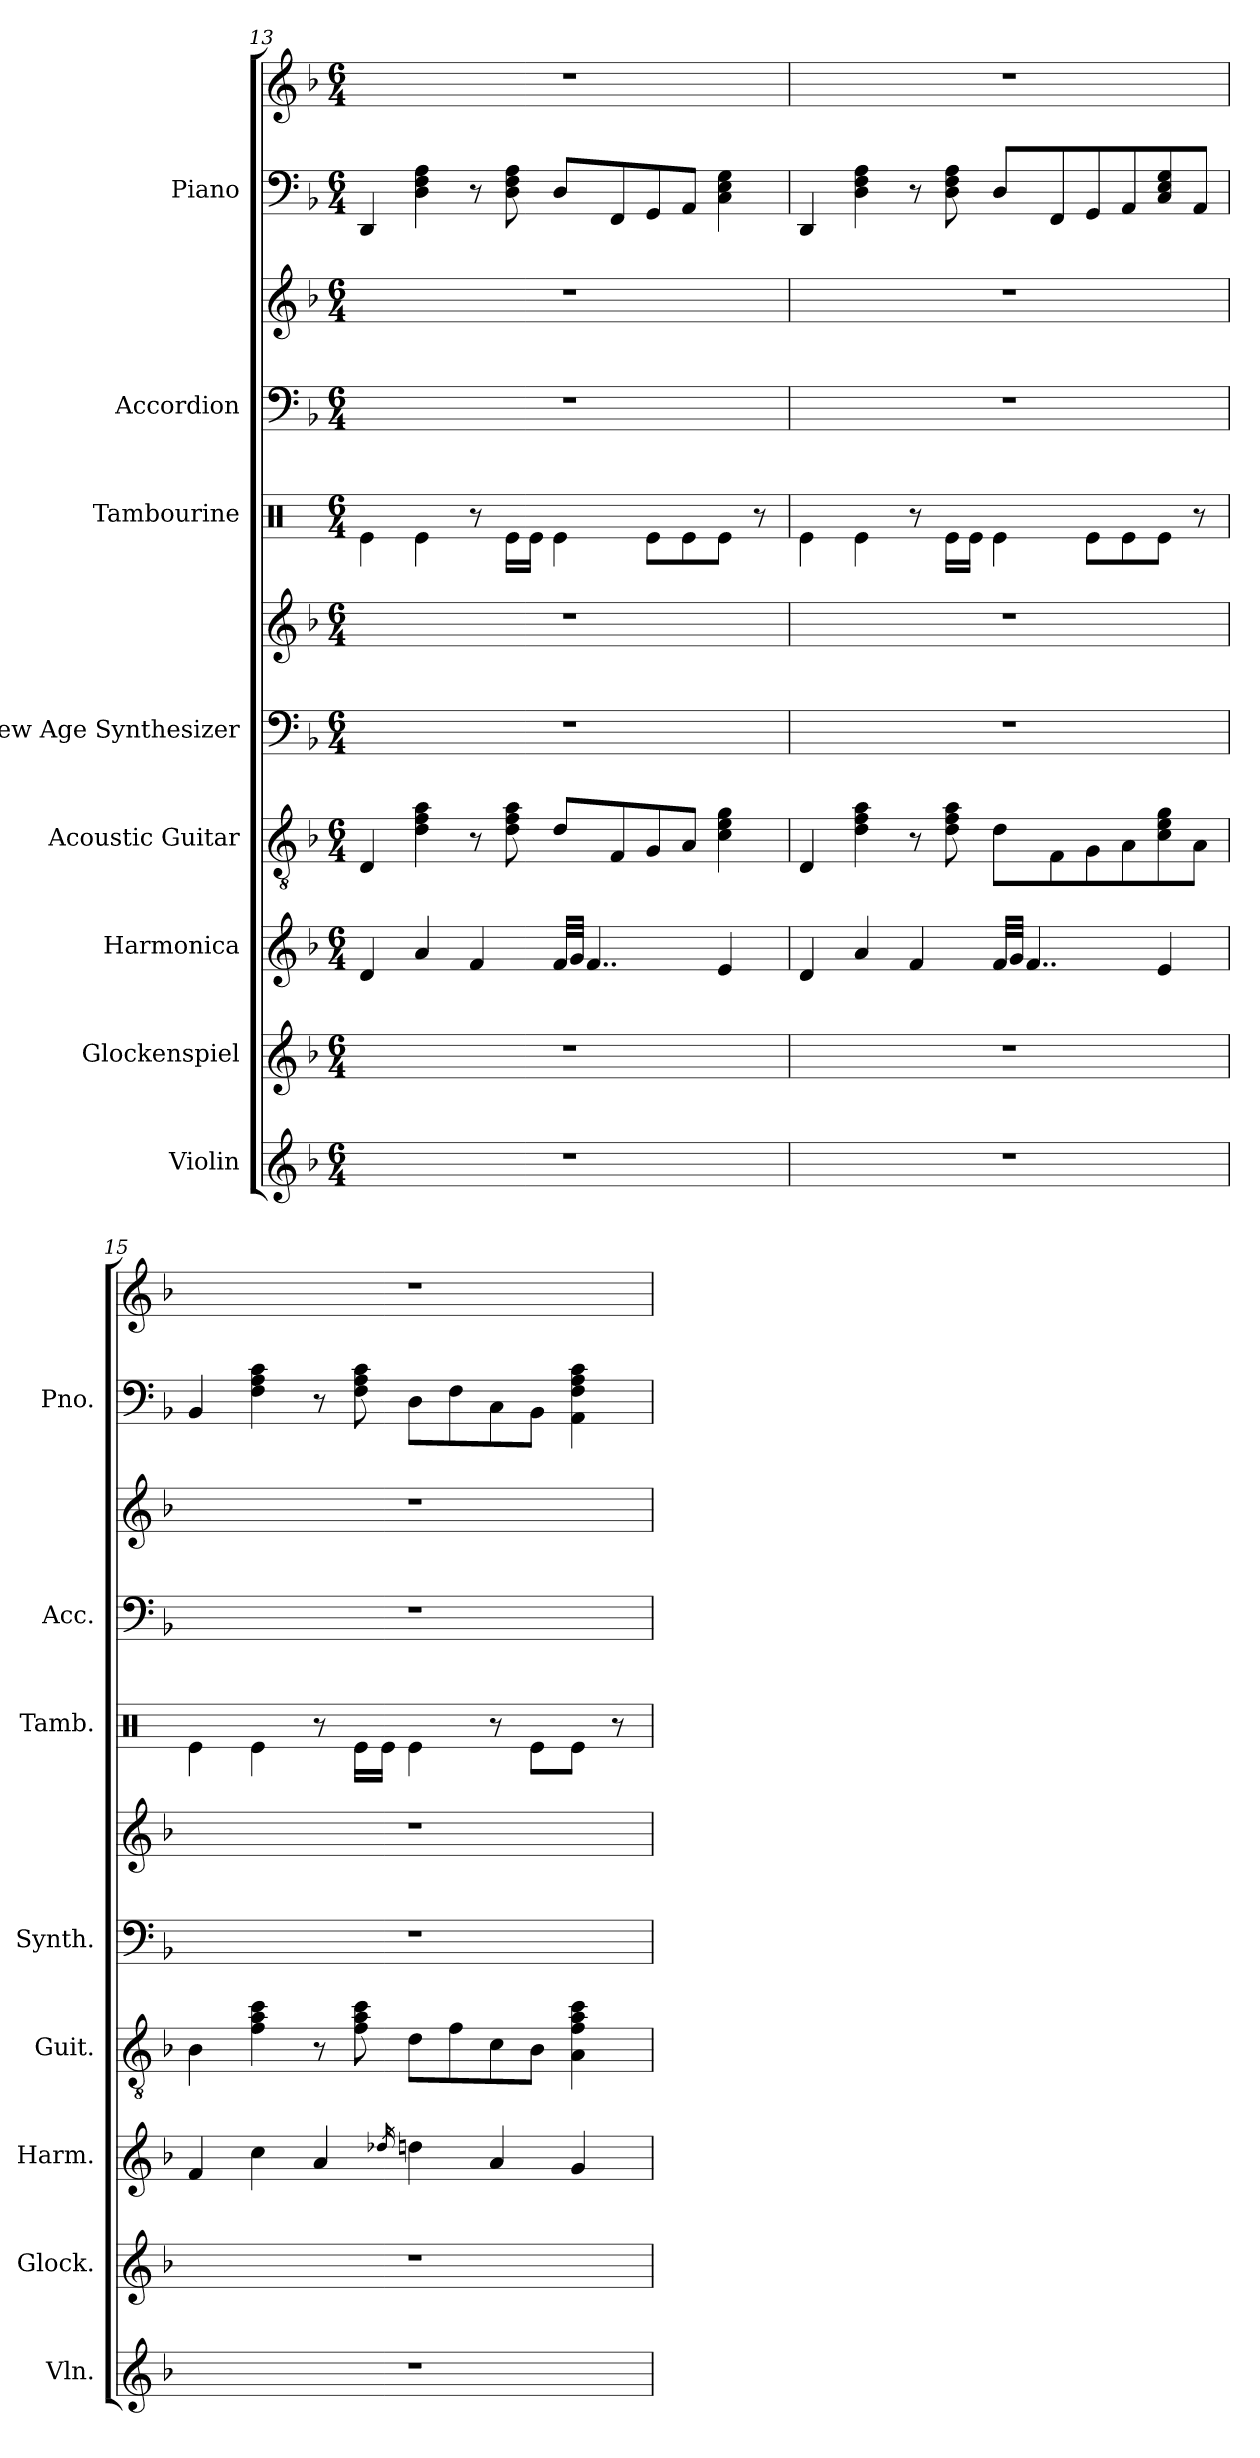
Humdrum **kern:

**kern	**kern	**kern	**kern	**kern	**kern	**kern	**kern	**kern	**kern	**kern
*part8	*part7	*part6	*part5	*part4	*part4	*part3	*part2	*part2	*part1	*part1
*staff11	*staff10	*staff9	*staff8	*staff7	*staff6	*staff5	*staff4	*staff3	*staff2	*staff1
*I"Violin	*I"Glockenspiel	*I"Harmonica	*I"Acoustic Guitar	*I"New Age Synthesizer	*	*I"Tambourine	*I"Accordion	*	*I"Piano	*
*I'Vln.	*I'Glock.	*I'Harm.	*I'Guit.	*I'Synth.	*	*I'Tamb.	*I'Acc.	*	*I'Pno.	*
!!LO:PB:g=z
*clefG2	*clefG2	*clefG2	*clefGv2	*clefF4	*clefG2	*clefX	*clefF4	*clefG2	*clefF4	*clefG2
*	*ITrd-14c-24	*	*	*	*	*	*	*	*	*
*k[b-]	*k[b-]	*k[b-]	*k[b-]	*k[b-]	*k[b-]	*k[]	*k[b-]	*k[b-]	*k[b-]	*k[b-]
*M6/4	*M6/4	*M6/4	*M6/4	*M6/4	*M6/4	*M6/4	*M6/4	*M6/4	*M6/4	*M6/4
=13	=13	=13	=13	=13	=13	=13	=13	=13	=13	=13
1.r	1.r	4d/	4D/	1.r	1.r	4Re\	1.r	1.r	4DD/	1.r
.	.	4a/	4d\ 4f\ 4a\	.	.	4Re\	.	.	4D\ 4F\ 4A\	.
.	.	4f/	8r	.	.	8r	.	.	8r	.
.	.	.	8d\ 8f\ 8a\	.	.	16Re\LL	.	.	8D\ 8F\ 8A\	.
.	.	.	.	.	.	16Re\JJ	.	.	.	.
.	.	32f/LLL	8d/L	.	.	4Re\	.	.	8D/L	.
.	.	32g/JJJ	.	.	.	.	.	.	.	.
.	.	4..f/	.	.	.	.	.	.	.	.
.	.	.	8F/	.	.	.	.	.	8FF/	.
.	.	.	8G/	.	.	8Re\L	.	.	8GG/	.
.	.	.	8A/J	.	.	8Re\	.	.	8AA/J	.
.	.	4e/	4c\ 4e\ 4g\	.	.	8Re\J	.	.	4C\ 4E\ 4G\	.
.	.	.	.	.	.	8r	.	.	.	.
=14	=14	=14	=14	=14	=14	=14	=14	=14	=14	=14
1.r	1.r	4d/	4D/	1.r	1.r	4Re\	1.r	1.r	4DD/	1.r
.	.	4a/	4d\ 4f\ 4a\	.	.	4Re\	.	.	4D\ 4F\ 4A\	.
.	.	4f/	8r	.	.	8r	.	.	8r	.
.	.	.	8d\ 8f\ 8a\	.	.	16Re\LL	.	.	8D\ 8F\ 8A\	.
.	.	.	.	.	.	16Re\JJ	.	.	.	.
.	.	32f/LLL	8d\L	.	.	4Re\	.	.	8D/L	.
.	.	32g/JJJ	.	.	.	.	.	.	.	.
.	.	4..f/	.	.	.	.	.	.	.	.
.	.	.	8F\	.	.	.	.	.	8FF/	.
.	.	.	8G\	.	.	8Re\L	.	.	8GG/	.
.	.	.	8A\	.	.	8Re\	.	.	8AA/	.
.	.	4e/	8c\ 8e\ 8g\	.	.	8Re\J	.	.	8C/ 8E/ 8G/	.
.	.	.	8A\J	.	.	8r	.	.	8AA/J	.
=15	=15	=15	=15	=15	=15	=15	=15	=15	=15	=15
1.r	1.r	4f/	4B-\	1.r	1.r	4Re\	1.r	1.r	4BB-/	1.r
.	.	4cc\	4f\ 4a\ 4cc\	.	.	4Re\	.	.	4F\ 4A\ 4c\	.
.	.	4a/	8r	.	.	8r	.	.	8r	.
.	.	.	8f\ 8a\ 8cc\	.	.	16Re\LL	.	.	8F\ 8A\ 8c\	.
.	.	.	.	.	.	16Re\JJ	.	.	.	.
.	.	16qdd-X/	.	.	.	.	.	.	.	.
.	.	4ddn\	8d\L	.	.	4Re\	.	.	8D\L	.
.	.	.	8f\	.	.	.	.	.	8F\	.
.	.	4a/	8c\	.	.	8r	.	.	8C\	.
.	.	.	8B-\J	.	.	8Re\L	.	.	8BB-\J	.
.	.	4g/	4A\ 4f\ 4a\ 4cc\	.	.	8Re\J	.	.	4AA\ 4F\ 4A\ 4c\	.
.	.	.	.	.	.	8r	.	.	.	.
=	=	=	=	=	=	=	=	=	=	=
*-	*-	*-	*-	*-	*-	*-	*-	*-	*-	*-
